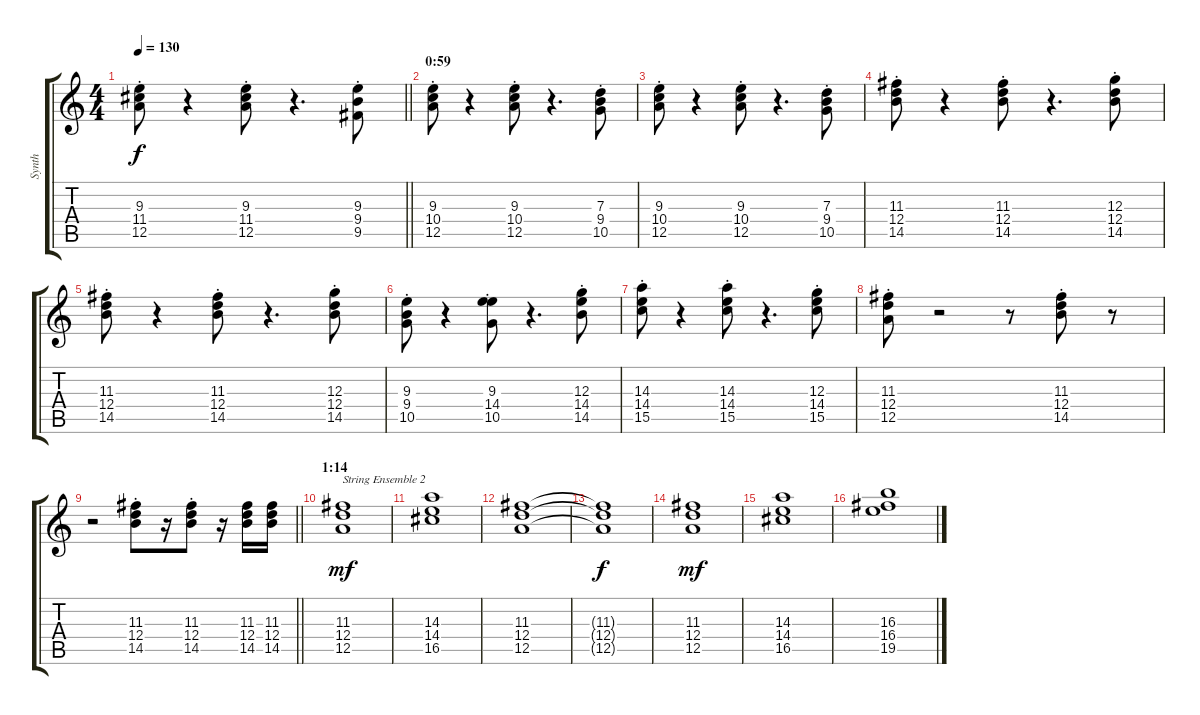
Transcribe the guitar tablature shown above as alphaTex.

\track ("Synth" "Synth") {instrument stringensemble1}
\staff {score tabs}
\tuning (E5 B4 G4 D4 A3 E3) {hide}
\ts (4 4)
\tempo 130
\clef g2
\barLineRight lightlight
\ks c
(9.3{st} 11.4{st} 12.5{st}).8{dy f} r.4 (9.3{st} 11.4{st} 12.5{st}).8 r.4{d} (9.3{st} 9.4{st} 9.5{st}).8 |
\section ("" "0:59")
(9.3{st} 10.4{st} 12.5{st}).8 r.4 (9.3{st} 10.4{st} 12.5{st}).8 r.4{d} (7.3{st} 9.4{st} 10.5{st}).8 |
(9.3{st} 10.4{st} 12.5{st}).8 r.4 (9.3{st} 10.4{st} 12.5{st}).8 r.4{d} (7.3{st} 9.4{st} 10.5{st}).8 |
(11.3{st} 12.4{st} 14.5{st}).8 r.4 (11.3{st} 12.4{st} 14.5{st}).8 r.4{d} (12.3{st} 12.4{st} 14.5{st}).8 |
(11.3{st} 12.4{st} 14.5{st}).8 r.4 (11.3{st} 12.4{st} 14.5{st}).8 r.4{d} (12.3{st} 12.4{st} 14.5{st}).8 |
(9.3{st} 9.4{st} 10.5{st}).8 r.4 (9.3{st} 14.4{st} 10.5{st}).8 r.4{d} (12.3{st} 14.4{st} 14.5{st}).8 |
(14.3{st} 14.4{st} 15.5{st}).8 r.4 (14.3{st} 14.4{st} 15.5{st}).8 r.4{d} (12.3{st} 14.4{st} 15.5{st}).8 |
(11.3{st} 12.4{st} 12.5{st}).8 r.2 r.8 (11.3{st} 12.4{st} 14.5{st}).8 r.8 |
\barLineRight lightlight
r.2 (11.3{st} 12.4{st} 14.5{st}).8 r.16 (11.3{st} 12.4{st} 14.5{st}).8 r.16 (11.3 12.4 14.5).16 (11.3 12.4 14.5).16 |
\section ("" "1:14")
(11.3 12.4 12.5).1{txt "String Ensemble 2" dy mf instrument stringensemble2} |
(14.3 14.4 16.5).1 |
(11.3 12.4 12.5).1 |
(11.3{t} 12.4{t} 12.5{t}).1{dy f} |
(11.3 12.4 12.5).1{dy mf} |
(14.3 14.4 16.5).1 |
(16.3 16.4 19.5).1
